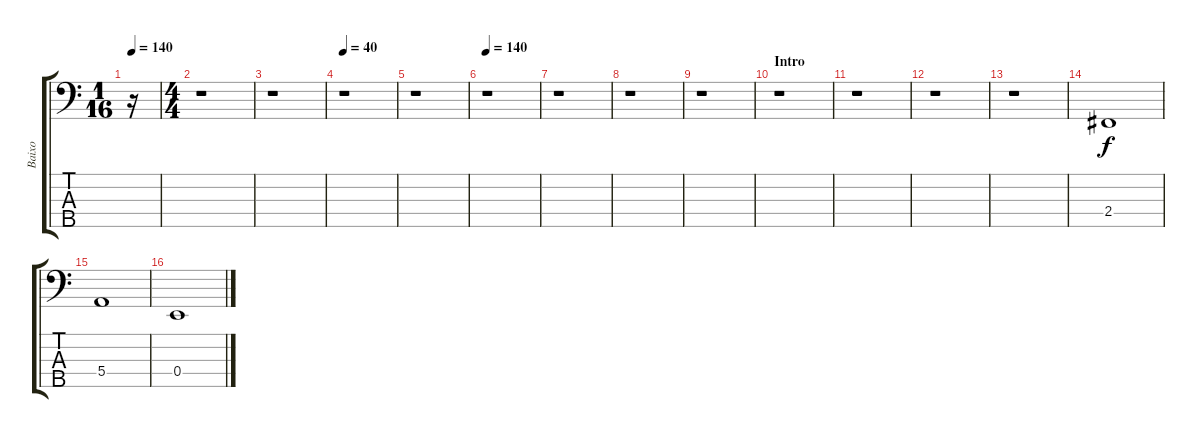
\track ("Baixo" "Baixo") {instrument electricbassfinger}
\staff {score tabs}
\tuning (G2 D2 A1 E1 B0) {hide}
\ts (1 16)
\tempo 140
\tempo 100
\tempo 140
\clef f4
\ks c
r.16{dy f instrument electricbassfinger} |
\ts (4 4)
r.1 |
r.1 |
\tempo 40
r.1 |
r.1 |
\tempo 140
r.1 |
r.1 |
r.1 |
r.1 |
\section ("" "Intro")
r.1 |
r.1 |
r.1 |
r.1 |
2.4.1 |
5.4.1 |
0.4.1
